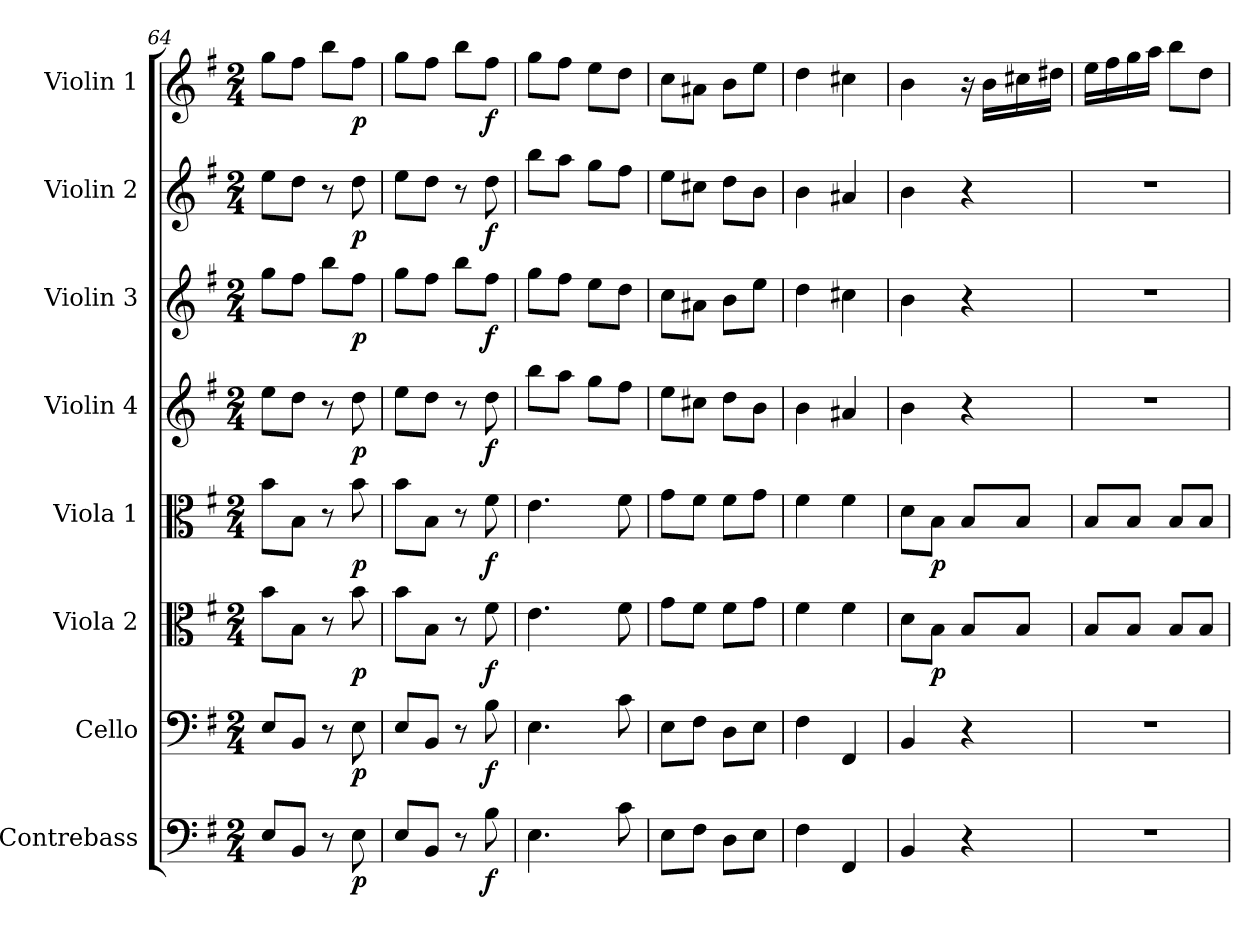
**kern	**dynam	**kern	**dynam	**kern	**dynam	**kern	**dynam	**kern	**dynam	**kern	**dynam	**kern	**dynam	**kern	**dynam
*part8	*part8	*part7	*part7	*part6	*part6	*part5	*part5	*part4	*part4	*part3	*part3	*part2	*part2	*part1	*part1
*staff8	*staff8	*staff7	*staff7	*staff6	*staff6	*staff5	*staff5	*staff4	*staff4	*staff3	*staff3	*staff2	*staff2	*staff1	*staff1
*I"Contrebass	*	*I"Cello	*	*I"Viola 2	*	*I"Viola 1	*	*I"Violin 4	*	*I"Violin 3	*	*I"Violin 2	*	*I"Violin 1	*
*I'Cb.	*	*	*	*I'Vla. 2	*	*I'Vla. 1	*	*I'Vln. 4	*	*I'Vln. 3	*	*I'Vln. 2	*	*I'Vln. 1	*
*clefF4	*	*clefF4	*	*clefC3	*	*clefC3	*	*clefG2	*	*clefG2	*	*clefG2	*	*clefG2	*
*ITrd7c12	*	*	*	*	*	*	*	*	*	*	*	*	*	*	*
*k[f#]	*	*k[f#]	*	*k[f#]	*	*k[f#]	*	*k[f#]	*	*k[f#]	*	*k[f#]	*	*k[f#]	*
*M2/4	*	*M2/4	*	*M2/4	*	*M2/4	*	*M2/4	*	*M2/4	*	*M2/4	*	*M2/4	*
=64	=64	=64	=64	=64	=64	=64	=64	=64	=64	=64	=64	=64	=64	=64	=64
8EE/L	.	8E/L	.	8b\L	.	8b\L	.	8ee\L	.	8gg\L	.	8ee\L	.	8gg\L	.
8BBB/J	.	8BB/J	.	8B\J	.	8B\J	.	8dd\J	.	8ff#\J	.	8dd\J	.	8ff#\J	.
8r	.	8r	.	8r	.	8r	.	8r	.	8bb\L	.	8r	.	8bb\L	.
!	!LO:DY:b	!	!LO:DY:b	!	!LO:DY:b	!	!LO:DY:b	!	!LO:DY:b	!	!LO:DY:b	!	!LO:DY:b	!	!LO:DY:b
8EE\	p	8E\	p	8b\	p	8b\	p	8dd\	p	8ff#\J	p	8dd\	p	8ff#\J	p
=65	=65	=65	=65	=65	=65	=65	=65	=65	=65	=65	=65	=65	=65	=65	=65
8EE/L	.	8E/L	.	8b\L	.	8b\L	.	8ee\L	.	8gg\L	.	8ee\L	.	8gg\L	.
8BBB/J	.	8BB/J	.	8B\J	.	8B\J	.	8dd\J	.	8ff#\J	.	8dd\J	.	8ff#\J	.
8r	.	8r	.	8r	.	8r	.	8r	.	8bb\L	.	8r	.	8bb\L	.
!	!LO:DY:b	!	!LO:DY:b	!	!LO:DY:b	!	!LO:DY:b	!	!LO:DY:b	!	!LO:DY:b	!	!LO:DY:b	!	!LO:DY:b
8BB\	f	8B\	f	8f#\	f	8f#\	f	8dd\	f	8ff#\J	f	8dd\	f	8ff#\J	f
=66	=66	=66	=66	=66	=66	=66	=66	=66	=66	=66	=66	=66	=66	=66	=66
4.EE\	.	4.E\	.	4.e\	.	4.e\	.	8bb\L	.	8gg\L	.	8bb\L	.	8gg\L	.
.	.	.	.	.	.	.	.	8aa\J	.	8ff#\J	.	8aa\J	.	8ff#\J	.
.	.	.	.	.	.	.	.	8gg\L	.	8ee\L	.	8gg\L	.	8ee\L	.
8C\	.	8c\	.	8f#\	.	8f#\	.	8ff#\J	.	8dd\J	.	8ff#\J	.	8dd\J	.
=67	=67	=67	=67	=67	=67	=67	=67	=67	=67	=67	=67	=67	=67	=67	=67
8EE\L	.	8E\L	.	8g\L	.	8g\L	.	8ee\L	.	8cc\L	.	8ee\L	.	8cc\L	.
8FF#\J	.	8F#\J	.	8f#\J	.	8f#\J	.	8cc#X\J	.	8a#X\J	.	8cc#X\J	.	8a#X\J	.
8DD\L	.	8D\L	.	8f#\L	.	8f#\L	.	8dd\L	.	8b\L	.	8dd\L	.	8b\L	.
8EE\J	.	8E\J	.	8g\J	.	8g\J	.	8b\J	.	8ee\J	.	8b\J	.	8ee\J	.
=68	=68	=68	=68	=68	=68	=68	=68	=68	=68	=68	=68	=68	=68	=68	=68
4FF#\	.	4F#\	.	4f#\	.	4f#\	.	4b\	.	4dd\	.	4b\	.	4dd\	.
4FFF#/	.	4FF#/	.	4f#\	.	4f#\	.	4a#X/	.	4cc#X\	.	4a#X/	.	4cc#X\	.
=69	=69	=69	=69	=69	=69	=69	=69	=69	=69	=69	=69	=69	=69	=69	=69
4BBB/	.	4BB/	.	8d\L	.	8d\L	.	4b\	.	4b\	.	4b\	.	4b\	.
!	!	!	!	!	!LO:DY:b	!	!LO:DY:b	!	!	!	!	!	!	!	!
.	.	.	.	8B\J	p	8B\J	p	.	.	.	.	.	.	.	.
4r	.	4r	.	8B/L	.	8B/L	.	4r	.	4r	.	4r	.	16r	.
.	.	.	.	.	.	.	.	.	.	.	.	.	.	16b\LL	.
.	.	.	.	8B/J	.	8B/J	.	.	.	.	.	.	.	16cc#X\	.
.	.	.	.	.	.	.	.	.	.	.	.	.	.	16dd#X\JJ	.
=70	=70	=70	=70	=70	=70	=70	=70	=70	=70	=70	=70	=70	=70	=70	=70
2r	.	2r	.	8B/L	.	8B/L	.	2r	.	2r	.	2r	.	16ee\LL	.
.	.	.	.	.	.	.	.	.	.	.	.	.	.	16ff#\	.
.	.	.	.	8B/J	.	8B/J	.	.	.	.	.	.	.	16gg\	.
.	.	.	.	.	.	.	.	.	.	.	.	.	.	16aa\JJ	.
.	.	.	.	8B/L	.	8B/L	.	.	.	.	.	.	.	8bb\L	.
.	.	.	.	8B/J	.	8B/J	.	.	.	.	.	.	.	8dd\J	.
=	=	=	=	=	=	=	=	=	=	=	=	=	=	=	=
*-	*-	*-	*-	*-	*-	*-	*-	*-	*-	*-	*-	*-	*-	*-	*-
